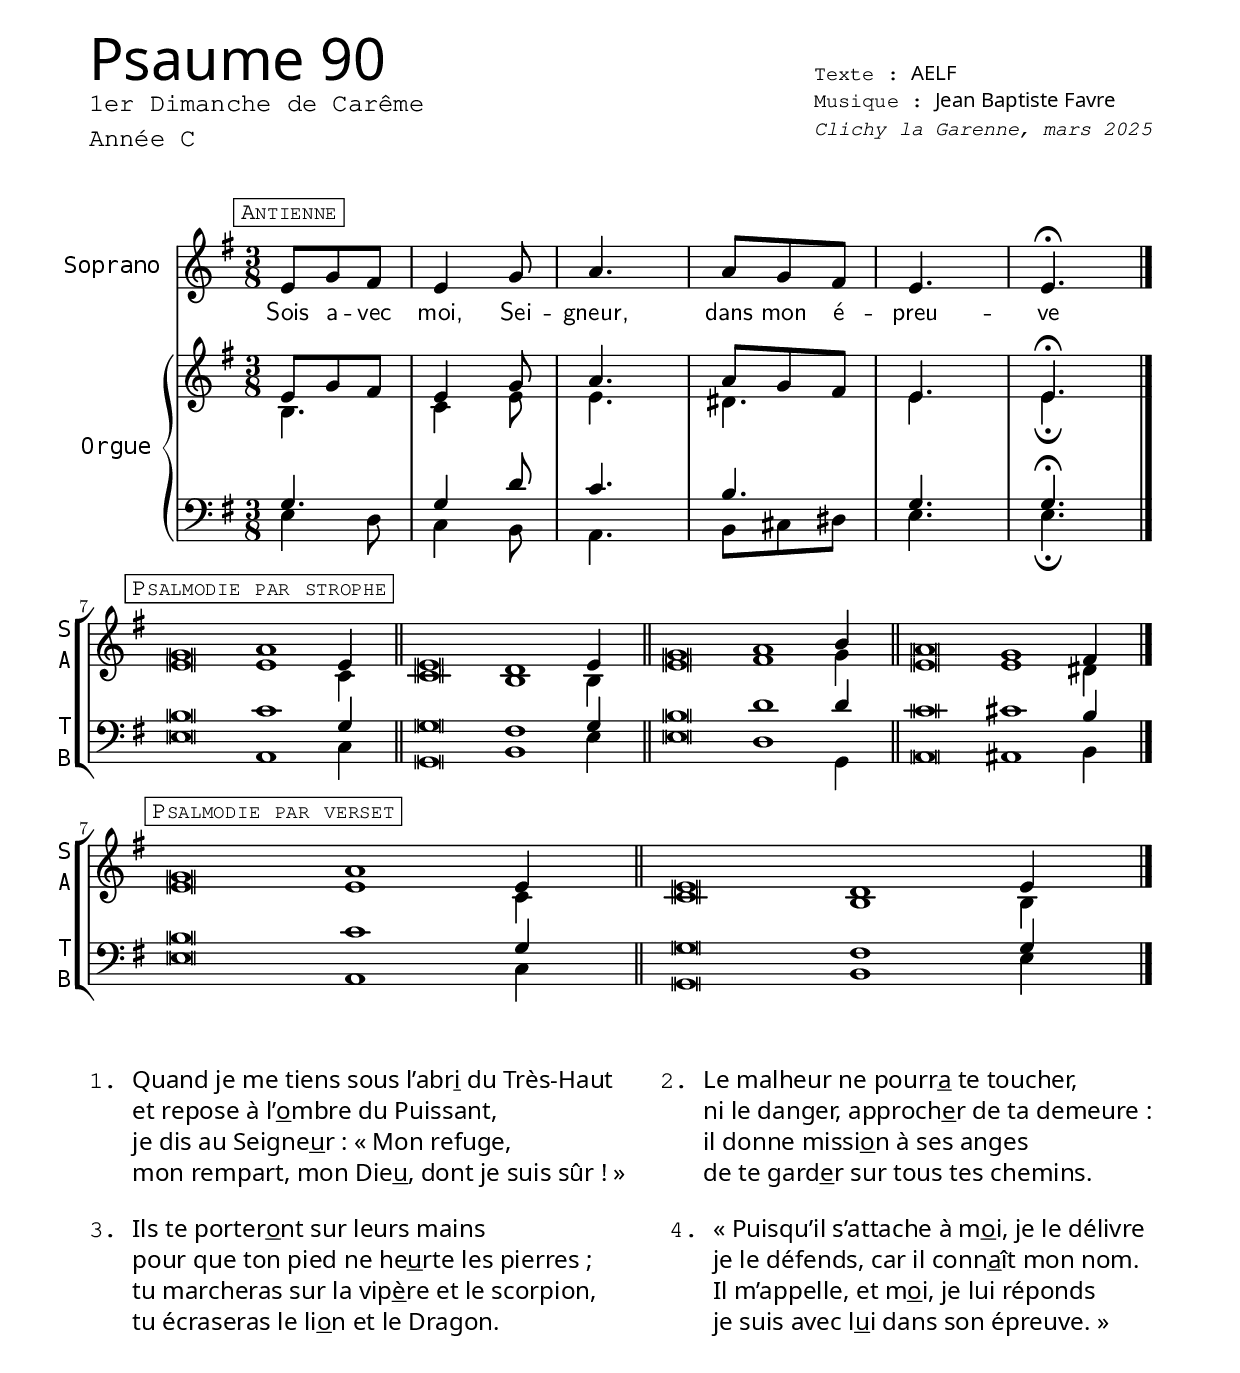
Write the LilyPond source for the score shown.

\version "2.18.2"
\language "english"
%{
  Default settings are needed at the beginning
  because they are used in antiphon & verse music definition
  You can override default values simply by declaring variables again.
%}
\include "../libs/commonFunctions.ily"

tempoVerseRallentando = {
  \set Score.tempoHideNote = ##t
  \tempo 4=60
}
tempoVerseAcelerando = {
  \set Score.tempoHideNote = ##t
  \tempo 2=120
}

scoreHeader = \header {
  title = "Psaume 90"
  subtitle = \markup { \column { "1er Dimanche de Carême" "Année C" } }
  composer = "Jean Baptiste Favre"
  poet = "AELF"
  date = "Clichy la Garenne, mars 2025"
}

global = {
  \key e \minor
  \time 3/8
}

%%%%%%%%%%%%%%%%%%%%%%%%%%%%%%
%%%%%%%%%% Antiphon %%%%%%%%%%
%%%%%%%%%%%%%%%%%%%%%%%%%%%%%%
antiphonRythm = {
    s4.*6
    \bar "|." \break
}
antiphonMusicSoprano = \relative c' {
  \markCustom "Antienne"
  \override BreathingSign.text = \markup {
    \musicglyph #"scripts.caesura.straight"
  }
  e8 g fs e4 g8 a4. a8 g fs e4. e4.
  }

antiphonMusicAlto = \relative c' {
  \override BreathingSign.text = \markup {
    \musicglyph #"scripts.caesura.straight"
  }
  b4. c4 e8 e4. ds4. e4. e4.
  }

antiphonMusicTenor =  \relative c' {
  \override BreathingSign.text = \markup {
    \musicglyph #"scripts.caesura.straight"
  }
  g4. g4 d'8 c4. b4. g4. g4.
  }

antiphonMusicBass =  \relative c {
  \override BreathingSign.text = \markup {
    \musicglyph #"scripts.caesura.straight"
  }
  e4 d8 c4 b8 a4. b8 cs ds e4. e4.
  }

antiphonLyrics = \lyricmode {
  Sois a -- vec moi, Sei -- gneur, dans mon é -- preu -- ve
  }

antiphonLyricsSoprano = \antiphonLyrics
antiphonLyricsAlto = \antiphonLyrics
antiphonLyricsTenor = \antiphonLyrics
antiphonLyricsBass = \antiphonLyrics

%%%%%%%%%%%%%%%%%%%%%%%%%%%%%%%%%%%%%%%%%%%%%%
%%%%%%%%%%          Verses          %%%%%%%%%%
%%%%%%%%%%%%%%%%%%%%%%%%%%%%%%%%%%%%%%%%%%%%%%

verseStropheRythm = {
  \accidentalStyle forget
  \once \override Score.RehearsalMark.break-align-symbols = #'(clef)
  \markCustom "Psalmodie par strophe" \cadenzaOn
  \tempoVerseAcelerando s\breve s1 \tempoVerseRallentando s4 \bar "||"
  \tempoVerseAcelerando s\breve s1 \tempoVerseRallentando s4 \bar "||"
  \tempoVerseAcelerando s\breve s1 \tempoVerseRallentando s4 \bar "||"
  \tempoVerseAcelerando s\breve s1 \tempoVerseRallentando s4 \bar "|." \break

  \markCustom "Psalmodie par verset" \cadenzaOn
  \tempoVerseAcelerando s\breve s1 \tempoVerseRallentando s4 \bar "||"
  \tempoVerseAcelerando s\breve s1 \tempoVerseRallentando s4 \bar "|."
}

verseStropheMusicSoprano = \relative c'' {
  \accidentalStyle forget
  g\breve a1 e4
  e\breve d1 e4
  g\breve a1 b4
  a\breve g1 fs4

  g\breve a1 e4
  e\breve d1 e4
  }

verseStropheMusicAlto = \relative c' {
  \accidentalStyle forget
  e\breve e1 c4
  c\breve b1 b4
  e\breve fs1 g4
  e\breve e1 ds4

  e\breve e1 c4
  c\breve b1 b4
  }

verseStropheMusicTenor = \relative c' {
  \accidentalStyle forget
  b\breve c1 g4
  g\breve fs1 g4
  b\breve d1 d4
  c\breve cs1 b4

  b\breve c1 g4
  g\breve fs1 g4
  }

verseStropheMusicBass = \relative c {
  \accidentalStyle forget
  e\breve a,1 c4
  g\breve b1 e4
  e\breve d1 g,4
  a\breve as1 b4

  e\breve a,1 c4
  g\breve b1 e4
  }

verseLyrics = \markuplist {
  \override #'(font-family . sans)
  \override #'(font-size . 0.5)
  \column {
    \fill-line {
      \left-column{
        \concat { \typewriter "1. " "Quand je me tiens sous l’abr" \underline i " du Très-Haut"}
        \concat { \typewriter "   " "et repose à l’" \underline o "mbre du Puissant,"}
        \concat { \typewriter "   " "je dis au Seigne" \underline u "r&nbsp;: «&nbsp;Mon refuge,"}
        \concat { \typewriter "   " "mon rempart, mon Die" \underline u ", dont je suis sûr&nbsp;!&nbsp;»"}
      }
      \hspace #1
      \left-column {
        \concat { \typewriter "2. " "Le malheur ne pourr" \underline a " te toucher,"}
        \concat { \typewriter "   " "ni le danger, approch" \underline e "r de ta demeure&nbsp;:"}
        \concat { \typewriter "   " "il donne missi" \underline o "n à ses anges"}
        \concat { \typewriter "   " "de te gard" \underline e "r sur tous tes chemins."}
      }
    }
    \vspace #1
    \fill-line {
      \left-column{
        \concat { \typewriter "3. " "Ils te porter" \underline o "nt sur leurs mains"}
        \concat { \typewriter "   " "pour que ton pied ne he" \underline u "rte les pierres&nbsp;;"}
        \concat { \typewriter "   " "tu marcheras sur la vip" \underline è "re et le scorpion,"}
        \concat { \typewriter "   " "tu écraseras le li" \underline o "n et le Dragon."}
      }
      \hspace #1
      \left-column {
        \concat { \typewriter "4. " "«&nbsp;Puisqu’il s’attache à m" \underline o "i, je le délivre&nbsp;"}
        \concat { \typewriter "   " "je le défends, car il conn" \underline a "ît mon nom."}
        \concat { \typewriter "   " "Il m’appelle, et m" \underline o "i, je lui réponds&nbsp;"}
        \concat { \typewriter "   " "je suis avec l" \underline u "i dans son épreuve.&nbsp;»"}
      }
    }
  }
}

%%%%%%%%%%%%%%%%%%%%%%%%%%%%%%%%%%%%%%%%%%%%%%%%%%%%%%%%%%%%%%%%%%%%%
%%%%%%%%%%%%%%%%%%%          Draw score          %%%%%%%%%%%%%%%%%%%%
%%%%%%%%%%%%%%%%%%%%%%%%%%%%%%%%%%%%%%%%%%%%%%%%%%%%%%%%%%%%%%%%%%%%%
% Load Piano settings & layout
partition = {
  <<
    % Antienne à 4 voix mixtes
    %\include "../libs/layouts/commonAntiphonFourVoices.ily"
    \new ChoirStaff = "Antophon4Voices" <<
      \new Staff = "AntiphonSopranoStaff" <<
        \once \override Staff.VerticalAxisGroup.remove-first = ##t
        \set Staff.instrumentName = "Soprano"
        \clef "treble"
        \new Dynamics \antiphonRythm
        \new Voice = "antiphonSoprano" { \global \antiphonMusicSoprano \fermata }
        \new Lyrics \lyricsto "antiphonSoprano" { \antiphonLyricsSoprano }
      >>
    >>
    \new PianoStaff
    <<
      \set PianoStaff.instrumentName = #"Orgue"
      \new Staff <<
        \set Staff.printPartCombineTexts = ##f
        \once \override Staff.VerticalAxisGroup.remove-first = ##t
        \clef treble
        \new Voice = "soprani" {\global \voiceOne \antiphonMusicSoprano \fermata }
        \new Voice = "alti" {\global \voiceTwo \antiphonMusicAlto \fermata }
      >>
      \new Staff <<
        \set Staff.printPartCombineTexts = ##f
        \once \override Staff.VerticalAxisGroup.remove-first = ##t
        \clef bass
        \new Voice = "tenors" {\global \voiceThree \antiphonMusicTenor \fermata }
        \new Voice = "bass" {\global \voiceFour \antiphonMusicBass \fermata }
      >>
    >>
    \new ChoirStaff = "versePsalmody"
    <<
      \new Staff = "verseSopranoAlto" <<
        \set Staff.shortInstrumentName = \markup { \right-column { "S" "A" } }
        \once \override Staff.VerticalAxisGroup.remove-first = ##t
        \global
        \clef treble
        \new Dynamics { \silence \antiphonMusicSoprano \verseStropheRythm }
        \new Voice = "verseSoprano" << \voiceOne {\silence \antiphonMusicSoprano  \verseStropheMusicSoprano } >>
        \new Voice = "verseAlto" << \voiceTwo {\silence \antiphonMusicSoprano  \verseStropheMusicAlto } >>
      >>
      \new Staff = "verseTenorBass" <<
        \set Staff.shortInstrumentName = \markup { \right-column { "T" "B" } }
        \once \override Staff.VerticalAxisGroup.remove-first = ##t
        \global
        \clef bass
        \new Dynamics {\silence \antiphonMusicSoprano \verseStropheRythm}
        \new Voice = "verseTenor" << \voiceOne {\silence \antiphonMusicSoprano  \verseStropheMusicTenor } >>
        \new Voice = "verseBass" << \voiceTwo {\silence \antiphonMusicSoprano  \verseStropheMusicBass } >>
      >>
    >>
  >>
}
%%%%%%%%%%%%% PARTITION VISUELLE %%%%%%%%%%%%%
% PDF output
\paper {
  top-margin = 1.5\cm
  bottom-margin = 1.5\cm
  left-margin = 1.5\cm
  right-margin = 1.5\cm
  markup-system-spacing = #'((basic-distance . 10)
     (minimum-distance . 10)
     (padding . 5)
     (stretchability . 5))
  #(define fonts
    (set-global-fonts
     #:music "emmentaler"
     #:brace "emmentaler"
     #:roman "Latin Modern Roman"
     #:sans "Cantarell"
  ))
  #(include-special-characters)
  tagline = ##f
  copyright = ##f
  scoreTitleMarkup = \markup \columns {
    \fill-line {
      \column {
        \line {
          \left-column {
            \fontsize #8 \sans \fromproperty #'header:title
            \fontsize #1 \typewriter \fromproperty #'header:subtitle
          }
        }
      }
      \column {
        \line {
          \fontsize #-1
          \left-column {
            \line { \concat { \typewriter "Texte&nbsp;: " \sans \fromproperty #'header:poet \bold " " } }
            \line { \concat { \typewriter "Musique&nbsp;: " \sans \fromproperty #'header:composer \bold " " } }
            \typewriter \italic \fromproperty #'header:date
          }
        }
      }
    }
  }
}

\score {
  \partition
  \layout {
      ragged-last = ##f
      \context {
          \Staff
          \RemoveEmptyStaves
          \override NoteHead.style = #'altdefault
          \override InstrumentName.font-name = #"Monospace Regular"
      }
      \context {
          \PianoStaff
          \RemoveEmptyStaves
          \override NoteHead.style = #'altdefault
          \override InstrumentName.font-name = #"Monospace Regular"
      }
      \context {
          \ChoirStaff
          \RemoveEmptyStaves
          \override NoteHead.style = #'altdefault
          \override InstrumentName.font-name = #"Monospace Regular"
      }
      \override LyricText.font-name = #"Latin Modern Sans"
      \override Score.RehearsalMark.font-family = #'typewriter
  }
  \scoreHeader
}
\verseLyrics